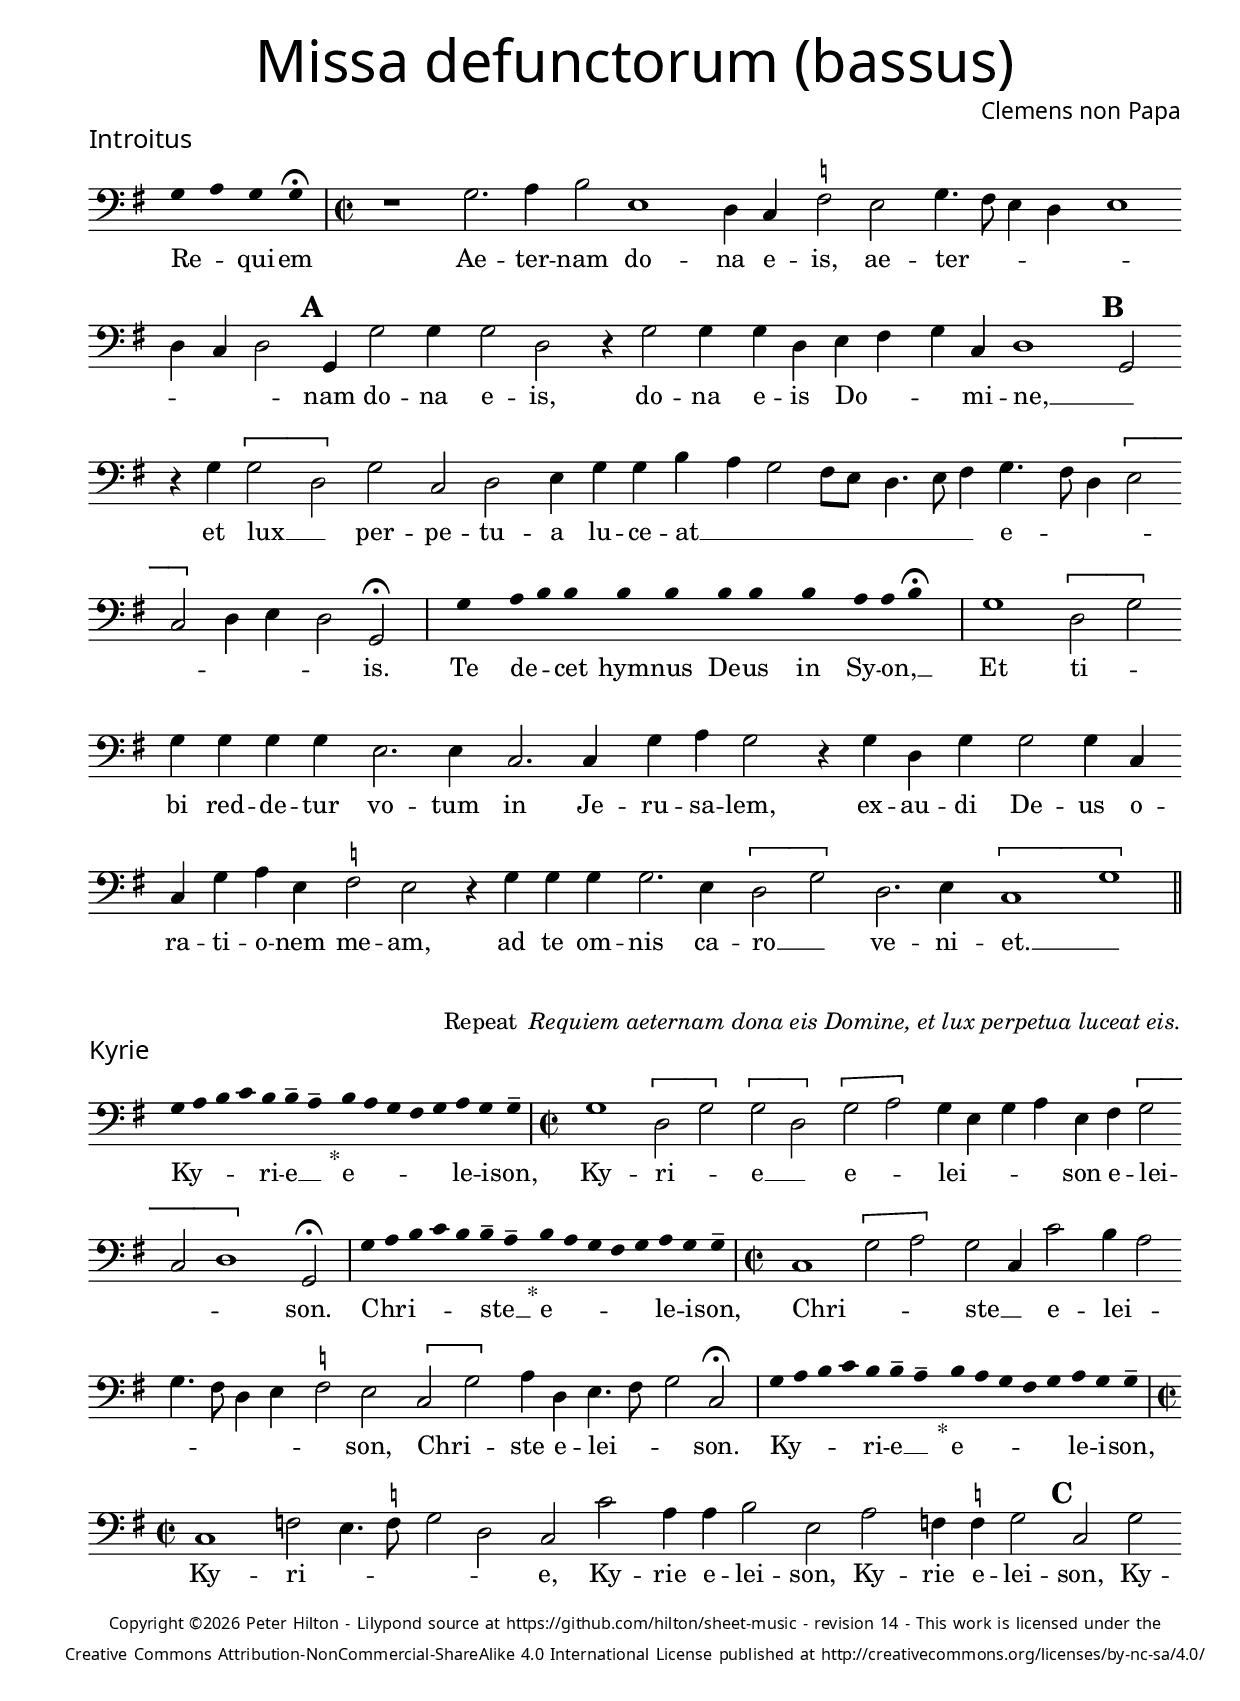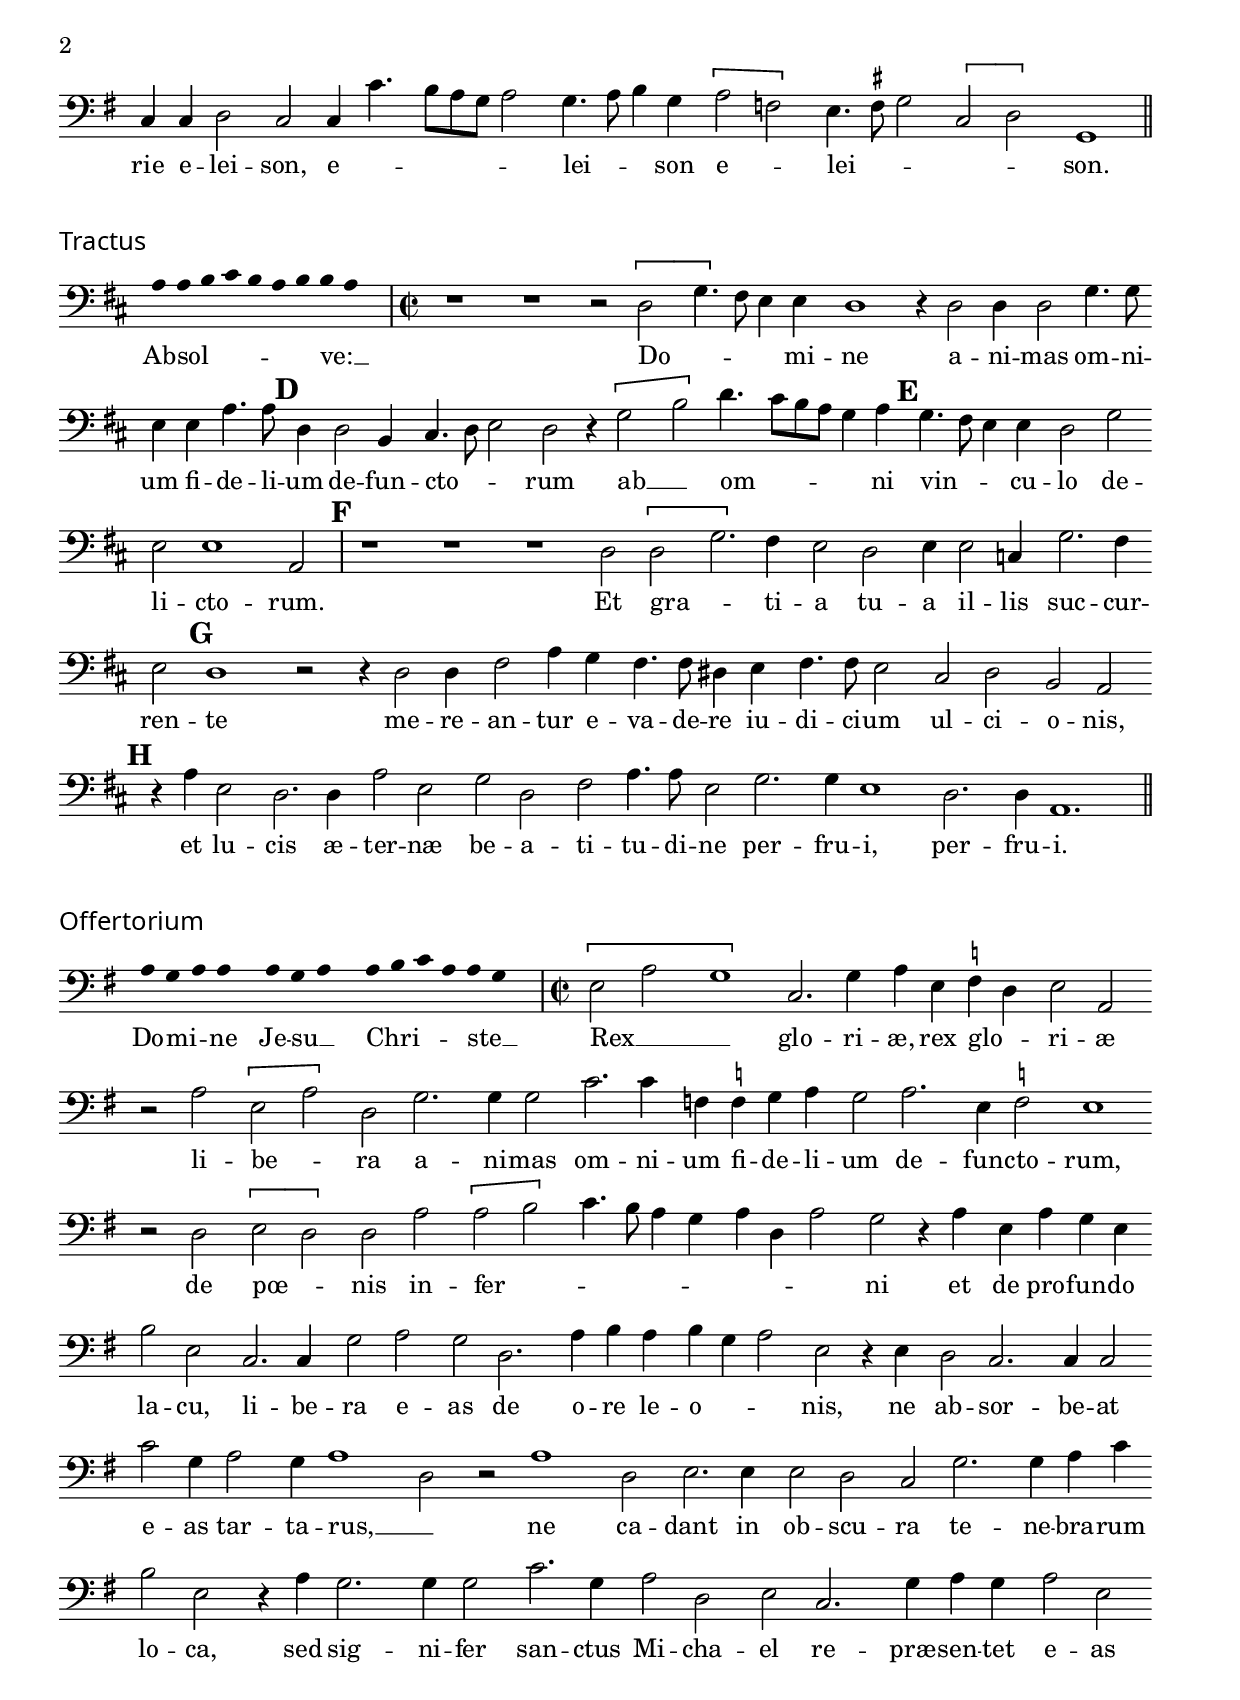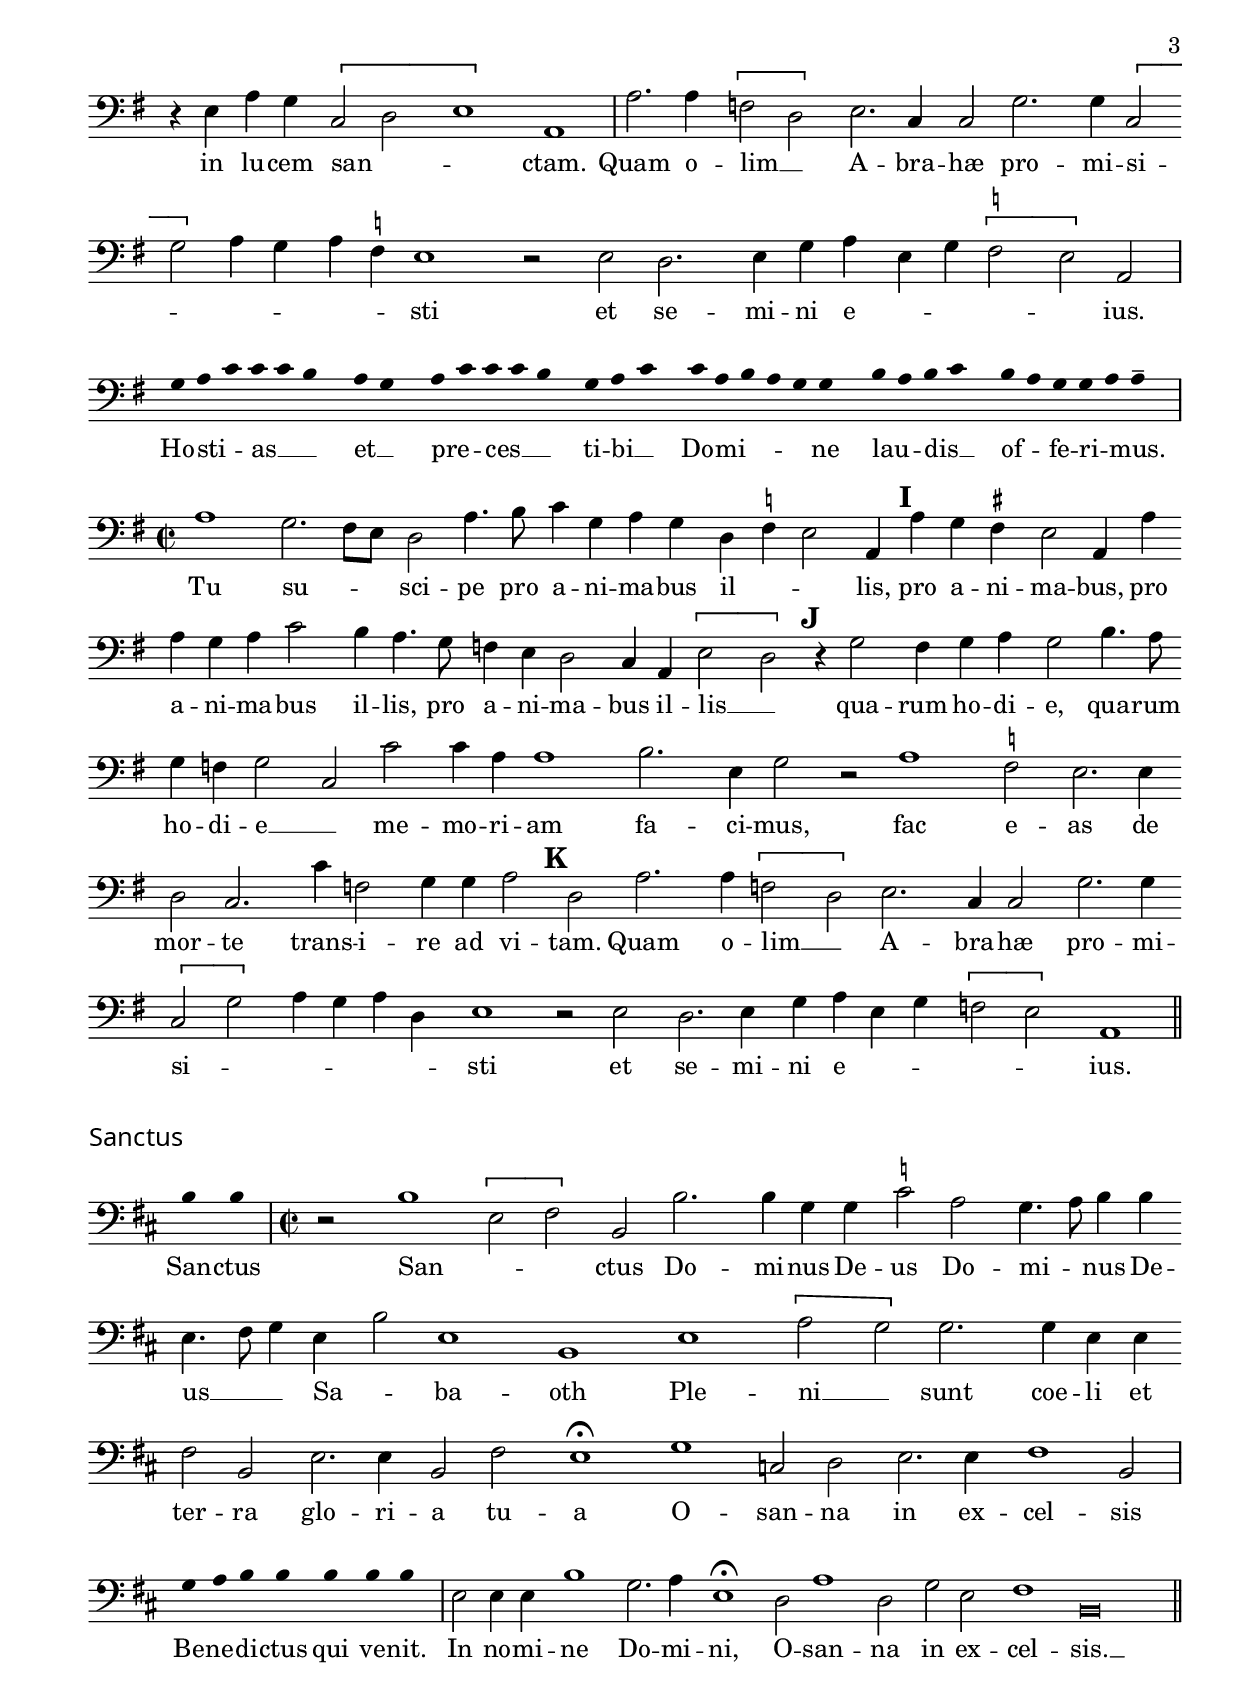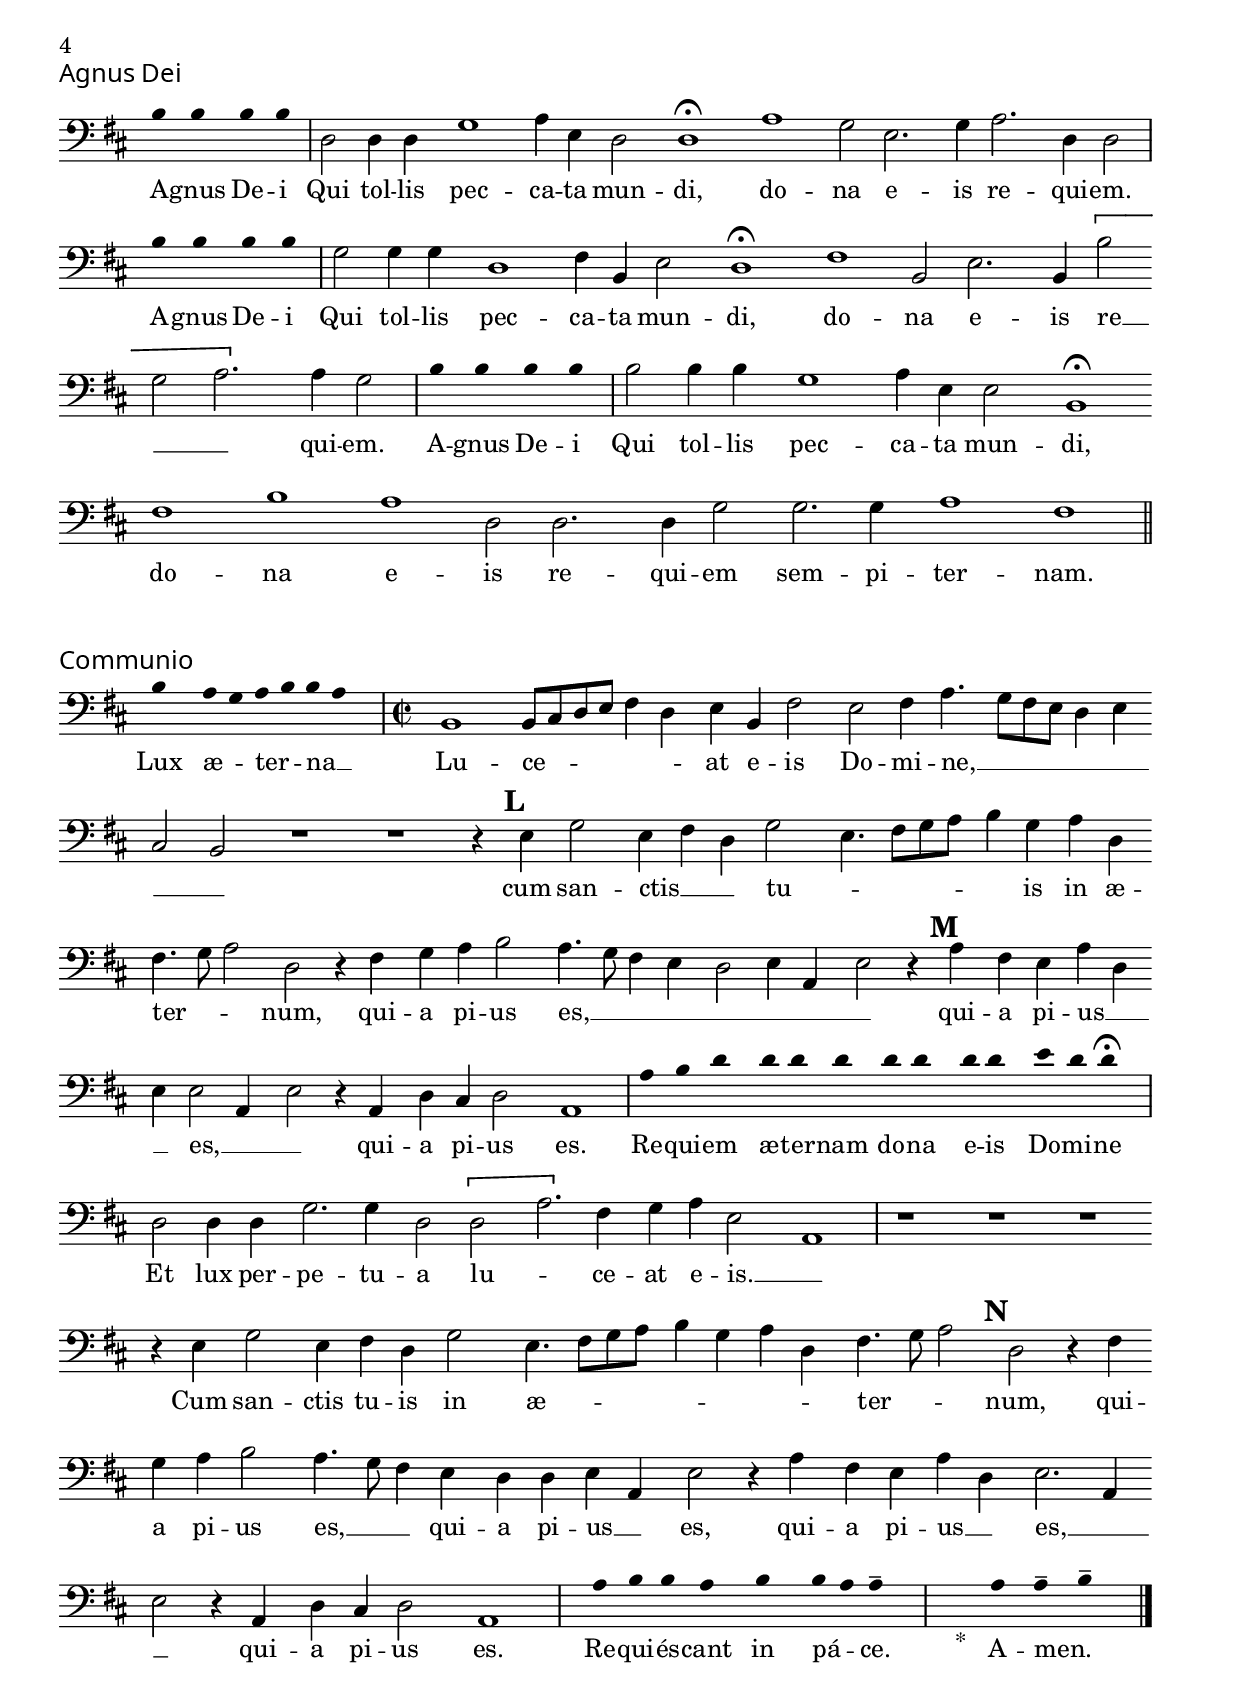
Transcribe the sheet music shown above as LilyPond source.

% http://www.cpdl.org/wiki/index.php/Missa_pro_defunctis_(Jacobus_Clemens_non_Papa)
% Copyright ©2024 Peter Hilton - https://github.com/hilton

\version "2.24.2"
\pointAndClickOff
revision = "14"

\paper {
	#(define fonts (set-global-fonts #:sans "Source Sans Pro"))
	annotate-spacing = ##f
	two-sided = ##t
	inner-margin = 15\mm
	outer-margin = 10\mm
	top-margin = 10\mm
	bottom-margin = 10\mm
 	markup-system-spacing = #'( (padding . 1) )
	indent = 0
	ragged-bottom = ##f
	ragged-last-bottom = ##f
} 

year = #(strftime "©%Y" (localtime (current-time)))

\header {
	title = \markup \medium \fontsize #4 \override #'(font-name . "Source Sans Pro Light") {
		"Missa defunctorum (bassus)"
	}
	composer = \markup \sans { Clemens non Papa }
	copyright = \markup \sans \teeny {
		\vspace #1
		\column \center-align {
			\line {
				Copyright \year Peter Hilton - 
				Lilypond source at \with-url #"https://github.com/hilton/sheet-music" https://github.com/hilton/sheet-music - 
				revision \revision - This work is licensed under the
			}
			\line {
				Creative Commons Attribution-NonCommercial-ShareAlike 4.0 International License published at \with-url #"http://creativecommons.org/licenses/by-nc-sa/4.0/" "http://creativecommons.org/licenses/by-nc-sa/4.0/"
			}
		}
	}
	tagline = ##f
}

\layout {
	ragged-right = ##f
	ragged-last = ##f
	\context {
		\Score
		\override SpanBar.transparent = ##t
		\override BarLine.transparent = ##t
		\remove "Bar_number_engraver"
		\remove "Metronome_mark_engraver"
		\override SpacingSpanner.base-shortest-duration = #(ly:make-moment 1/8)
	}
	\context { 
		\Voice 
		\override NoteHead.style = #'baroque
		\consists "Horizontal_bracket_engraver"
	}
}

global = { 
	\time 2/2
	\tempo 2 = 44
	\set Score.barNumberVisibility = #all-bar-numbers-visible
	\set Staff.midiInstrument = "choir aahs"
	\accidentalStyle "forget"
}

globalF = { 
	\key f \major
}


globalC = { 
	\key c \major
}

showBarLine = {
	\once \override Score.BarLine.transparent = ##f
	\once \override Score.SpanBar.transparent = ##f 
}
ficta = { \once \set suggestAccidentals = ##t }


% INTROITUS

bass = \new Voice {
	\relative c {
		\clef "bass"
		\once \override Staff.TimeSignature.stencil = ##f
		\override Stem.transparent = ##t 
		\cadenzaOn f4 g f f \fermata \cadenzaOff
		\override Stem.transparent = ##f
		\time 2/2
		\showBarLine\bar "|"
		
		r1 f2. g4 a2 d,1
		c4 bes \ficta es2 d f4. e8 d4 c d1 c4 bes c2 \mark \default f,4 f'2 f4
		f2 c r4 f2 f4 f c d e f bes, c1 \mark \default f,2 r4 f' \[f2
			
		c\] f bes, c d4 f f a g f2 e8 d c4. d8 e4 f4. e8 c4 \[d2 
		bes\] c4 d c2 f, \fermata
		\showBarLine \bar "|"

		\once \override Staff.TimeSignature.stencil = ##f
		\override Stem.transparent = ##t
		\cadenzaOn s8 f'8 s g8 a a s a8 a s a8 a s a8 s g8 g a \fermata s \cadenzaOff
		\override Stem.transparent = ##f
		\showBarLine\bar "|"

		f1 \[c2 f\] f4 f f f d2. d4
		bes2. bes4 f' g f2 r4 f4 c f f2 f4 bes, bes f' g d \ficta es2 d
		r4 f f f f2. d4 \[c2 f\] c2. d4 \[bes1 f'\]
		\showBarLine \bar "||"
	}
	\addlyrics {
		Re -- _ qui -- em 
		Ae -- ter -- nam do -- na e -- is, ae -- ter -- _ _ _ _ _ _ _ nam do -- na e -- is,
		do -- na e -- is Do -- _ _ mi -- ne, __ _
		et lux __ _ per -- pe -- tu -- a lu -- ce -- at __ _ _ _ _ _ _ _ e -- _ _ _ _ _ _ _ is.

		Te de -- _ cet hym -- nus De -- us in Sy -- on, __ _
		
		Et ti -- _ bi red -- de -- tur vo -- tum
		in Je -- ru -- sa -- lem, ex -- au -- di De -- us o -- ra -- ti  -- o -- nem me -- am,
		ad te om -- nis ca -- ro __ _ ve -- ni -- et. __ _
	}
}

\score {
	\transpose f g {
		<<
		      \new Staff << \globalF \bass >> 
		>>
	}
	\header {
		piece = \markup \larger \sans { Introitus }
	}
}

\markup {
	\column {
		\fill-line {
			\line { }
			\line { }
			\line \right-align { Repeat \italic " Requiem aeternam dona eis Domine, et lux perpetua luceat eis." }
		}
	}
}

% KYRIE

bass = \new Voice {
	\relative c {
		\clef "bass"
		\once \override Staff.TimeSignature.stencil = ##f
		\override Stem.transparent = ##t 
		\cadenzaOn f8 g a bes a a-- g-- s4_"*" a8 g f e f g f f-- \cadenzaOff
		\override Stem.transparent = ##f
		\showBarLine\bar "|"		
		\time 2/2
		
		f1 \[c2 f\] \[f c\] \[f g\] f4 d f g d e \[f2
		bes, c1\] f,2 \fermata
		\showBarLine \bar "|"

		\once \override Staff.TimeSignature.stencil = ##f
		\override Stem.transparent = ##t 
		\cadenzaOn f'8 g a bes a a-- g-- s4_"*" a8 g f e f g f f-- \cadenzaOff
		\override Stem.transparent = ##f
		\showBarLine\bar "|"
		\time 2/2
		
		bes,1 \[f'2 g\] f bes,4 bes'2 a4 g2 f4. e8 c4 d
		\ficta es2 d \[bes f'\] g4 c, d4. e8 f2 bes, \fermata
		\showBarLine \bar "|"

		\once \override Staff.TimeSignature.stencil = ##f
		\override Stem.transparent = ##t 
		\cadenzaOn f'8 g a bes a a-- g-- s4_"*" a8 g f e f g f f-- \cadenzaOff
		\override Stem.transparent = ##f
		\showBarLine\bar "|"
		\time 2/2
		
		bes,1 es2 d4. \ficta es8 f2 c bes bes' g4 g a2 d, g es4 \ficta es f2 \mark #3 bes, f' bes,4 bes c2
		bes2 bes4 bes'4. a8 g f g2 f4. g8 a4 f \[g2 es\] d4. \ficta e!8 f2 \[bes, c\] f,1
		\showBarLine \bar "||"
	}
	\addlyrics {
		Ky -- _ _ _ ri -- e __ _ e -- _ _ _ _ le -- i -- son,
		Ky -- ri -- _ e __ _ e -- _ lei -- _ _ _ son e -- lei -- _ _ son.

		Chri -- _ _ _ _ ste __ _ e -- _ _ _ _ le -- i -- son,
		Chri -- _ _ ste __ _ e -- lei -- _ _ _ _ _ _ son, Chri -- _ ste e -- lei -- _ _ son.

		Ky -- _ _ _ ri -- e __ _ e -- _ _ _ _ le -- i -- son,
		Ky -- ri -- _ _ _ _ 
		e, Ky -- rie e -- lei -- son, Ky -- rie e -- lei -- son, Ky -- rie e -- lei -- 
		son, e -- _ _ _ _ _ lei -- _ _ son e -- _ lei -- _ _ _ _ son.
	}
}

\score {
	\transpose f g {
	  	<< 
			\new Staff << \global \globalF \bass >> 
		>> 
	}
	\header {
		piece = \markup \larger \sans { Kyrie }
	}
}


% TRACTUS

bass = \new Voice {
	\relative c {
		\clef "bass"
		\once \override Staff.TimeSignature.stencil = ##f
		\override Stem.transparent = ##t \cadenzaOn
		g'8 g a b a g a a g s
		\cadenzaOff \override Stem.transparent = ##f
		\showBarLine \bar "|" \time 2/2
		
		r1 r r2 \[c, f4.\] e8 d4 d |
		c1 r4 c2 c4 c2 f4. f8 d4 d g4. g8 \mark #4 c,4 c2 a4 b4. c8 d2 |

		c2 r4 \[f2 a2\] c4. b8 a g f4 g \mark #5 f4. e8 d4 d c2 f d d1
		g,2 \showBarLine \bar "|"
		\mark #6 r1 r r c2 \[c f2.\] e4 |
		d2 c d4 d2 bes4 f'2. e4 d2 \mark #7 c1 r2 r4 c2 c4 |
		e2 g4 f e4. e8 cis4 d e4. e8 d2 b c a g \mark #8 r4 g' d2 |

		c2. c4 g'2 d f c e g4. g8 d2 f2. f4 d1
		c2. c4 g1.
		\showBarLine \bar "||"
	}
	\addlyrics {
		Ab -- sol -- _ _ _ _ _ ve: __ _ 
		Do -- _ _ _ mi -- 
		ne a -- ni -- mas om -- ni -- um fi -- de -- li -- um de -- fun -- cto -- _ _

		rum ab __ _ om -- _ _ _ _ ni vin -- _ _ cu -- lo de -- li -- cto --
		rum. Et gra -- _ ti -- 
		a tu -- a il -- lis suc -- cur -- ren -- te me -- re -- 
		an -- tur e -- va -- de -- re iu -- di -- ci -- um ul -- ci -- o -- nis, et lu -- 

		cis æ -- ter -- næ be -- a -- ti -- tu -- di -- ne per -- fru -- i, 
		per -- fru -- i.
	}
}

\score {
	\transpose f g {
	  	<< 
			\new Staff << \global \globalC \bass >> 
		>> 
	}
	\header {
		piece = \markup \larger \sans { Tractus }
	}
}

% OFFERTORIUM

bass = \new Voice {
	\relative c {
		\clef "bass"
		\once \override Staff.TimeSignature.stencil = ##f
		\override Stem.transparent = ##t \cadenzaOn
		g'8 f g g s g8 f g s g8 a bes g g f s
		\cadenzaOff \override Stem.transparent = ##f
		\showBarLine \bar "|" \time 2/2
		
		\[d2 g f1\] bes,2. f'4 g d \ficta es c d2 g, |
		r g' \[d g\] c, f2. f4 f2 bes2. bes4 es, \ficta es f g f2 g2.

		d4 \ficta es2 d1 r2 c \[d c\] c g' \[g a\] bes4. a8 g4 f |
		g c, g'2 f r4 g d g f d a'2 d, bes2. bes4 f'2 g |
		f c2. g'4 a g a f g2 d r4 d c2 bes2. bes4 bes2 |
		bes' f4 g2 f4 g1 c,2 r g'1 c,2 d2. d4 d2 c |

		bes f'2. f4 g bes a2 d, r4 g4 f2. f4 f2 bes2. f4 |
		g2 c, d bes2. f'4 g f g2 d r4 d g f \[bes,2 c |
		d1\] g, \showBarLine \bar "|"
		g'2. g4 \[es2 c\] d2. bes4 bes2 f'2. f4 \[bes,2 |
		f'\] g4 f g \ficta es d1 r2 d c2. d4 f g d f \ficta \[es2 d\] g, |
		\showBarLine \bar "|"
	}
	\addlyrics {
		Do -- mi -- _ ne Je -- su __ _ Chri -- _ _ _ ste __ _
		Rex __ _ _ glo -- ri -- æ, rex glo -- _ ri -- æ
		li -- be -- _ ra a -- ni -- mas om -- ni -- um fi -- de -- li -- um de -- 
		
		fun -- cto -- rum, de pœ -- _ nis in -- fer -- _ _ _ _ _ 
		_ _ _ ni et de pro -- fun -- do la -- cu, li -- be -- ra e --
		as de o -- re le -- o -- _ _ nis, ne ab -- sor -- be -- at
		e -- as tar -- ta -- rus, __ _ ne ca -- dant in ob -- scu -- 

		ra te -- ne -- bra -- rum lo -- ca,  sed sig -- ni -- fer san -- ctus
		Mi -- cha -- el re -- præ -- sen -- tet e -- as in lu -- cem san -- _
		_ ctam. Quam o -- lim __ _ A -- bra -- hæ pro -- mi -- si -- 
		_ _ _ _ _ sti et se -- mi -- ni e -- _ _ _ _ ius.
	}
}

\score {
	\transpose f g {
	  	<< 
			\new Staff << \global \globalF \bass >> 
		>> 
	}
	\header {
		piece = \markup \larger \sans { Offertorium }
	}
}

\score {
	\transpose f g {
	\new Staff <<
		\key f \major
		\new Voice = "tenor" {
			\relative c {
				\clef "bass"
				\once \omit Staff.TimeSignature
				\cadenzaOn
				\override Stem.transparent = ##t 
				f4 g bes bes bes a s  g f s  g bes bes bes a s  f g bes s  bes g a g f f s  a g a bes s  a g f f g g-- s \showBarLine\bar "|"
				\cadenzaOff
			}
		}
		\addlyrics {
			Ho -- sti -- _ as __ _ _ et __ _ pre -- _ ces __ _ _ ti -- bi __ _ 
			Do -- mi -- _ _ _ ne lau -- _ dis __ _ of -- _ fe -- ri -- _ mus.
		}
	>>
	}
}

bass = \new Voice {
	\relative c {
		\clef "bass"
		\set Score.rehearsalMarkFormatter = #format-mark-alphabet
		g'1 f2. e8 d |
		c2 g'4. a8 bes4 f g f c \ficta es d2 g,4 \mark #9 g' f \ficta e! d2 g,4 g' g f g bes2
		a4 g4. f8 | es4 d c2 bes4 g \[d'2 c\] \mark #10 r4 f2 e4 f g f2 a4. g8 |
		f4 es f2 bes, bes' bes4 g g1 a2. d,4 f2 r g1
		
		\ficta es2 | d2. d4 c2 bes2. bes'4 es,2 f4 f g2 \mark #11 c, g'2. g4 \[es2 |
		c\] d2. bes4 bes2 f'2. f4 \[bes,2 f'\] g4 f g c, d1 |
		r2 d c2. d4 f g d f \[es2 d\] g,1
		\showBarLine \bar "||"
	}
	\addlyrics {
		Tu su -- _ _ sci -- pe pro a -- ni -- ma -- bus il -- _ _ lis, pro a -- ni -- ma -- bus, pro a -- ni -- ma -- bus 
		il -- lis, pro a -- ni -- ma -- bus il -- lis __ _ qua -- rum ho -- di -- e, qua -- rum ho -- di -- e __ _
		me -- mo -- ri -- am fa -- ci -- mus, fac

		e -- as de mor -- te trans -- i -- re ad vi -- tam. Quam o -- lim __ _
		A -- bra -- hæ pro -- mi -- si -- _ _ _ _ _ sti
		et se -- mi -- ni e -- _ _ _ _ ius.
	}
}

\score {
	\transpose f g {
	  	<< 
			\new Staff << \global \globalF \bass >> 
		>> 
	}
}


% SANCTUS 

bass = \new Voice {
	\relative c' {
		\clef "bass"
		\once \override Staff.TimeSignature.stencil = ##f
		\override Stem.transparent = ##t a4 a \override Stem.transparent = ##f
		\showBarLine\bar "|"
		\time 2/2
		
		r2 a1 \[d,2 e\] a, a'2. a4 f f \ficta bes2
		g2 f4. g8 a4 a d,4. e8 f4 d a'2 d,1 a 
		d \[g2 f\] f2. f4 d d e2 a, d2. d4 a2 e' d1 \fermata 
		f1 bes,2 c d2. d4 e1 a,2
		\showBarLine \bar "|"
	}
	\addlyrics {
		San -- ctus
		San -- _ _ ctus Do -- mi -- nus De -- us 
		Do -- mi -- _ nus De -- us __ _ _ Sa -- _ ba -- oth
		Ple -- ni __ _ sunt coe -- li et ter -- ra glo -- ri -- a tu -- a
		O -- san -- na in ex -- cel -- sis
	}
}

\score {
	\transpose f g {
	  	<< 
			\new Staff << \global \globalC \bass >> 
		>> 
	}
	\header {
		piece = \markup \larger \sans { Sanctus }
	}
}

% BENEDICTUS

bass = \new Voice {
	\relative c {
		\clef "bass"
		\once \override Staff.TimeSignature.stencil = ##f
		\cadenzaOn
		\override Stem.transparent = ##t f8 g a a s a s a a s \override Stem.transparent = ##f 
		\cadenzaOff \showBarLine \bar "|"
		
		d,2 d4 d a'1 f2. g4 d1 \fermata c2 g'1 c,2
		f d e1 a,\breve
		\showBarLine \bar "||"
	}
	\addlyrics {
		Be -- ne -- di -- ctus qui ve -- nit.
		In no -- mi -- ne Do -- mi -- ni, O -- san -- na
		in ex -- cel -- sis. __
	}
}

\score {
	\transpose f g {
	  	<< 
			\new Staff << \global \globalC \bass >> 
		>> 
	}
}

% AGNUS DEI

bass = \new Voice {
	\relative c' {
		\clef "bass"
		\once \override Staff.TimeSignature.stencil = ##f
		\override Stem.transparent = ##t a4 a a a \override Stem.transparent = ##f \showBarLine\bar "|"
		c,2 c4 c f1 g4 d c2 c1\fermata g' f2 d2. f4 g2. c,4 c2 \showBarLine \bar "|"
		
		\override Stem.transparent = ##t a'4 a a a \override Stem.transparent = ##f \showBarLine\bar "|"
		f2 f4 f c1 e4 a, d2 c1\fermata e a,2 d2. a4 \[a'2 f g2.\] g4 f2 \showBarLine \bar "|"
		
		\override Stem.transparent = ##t a4 a a a \override Stem.transparent = ##f \showBarLine\bar "|"
		a2 a4 a f1 g4 d d2 a1\fermata e' a g c,2 c2. c4 f2 f2. f4 g1 e \showBarLine \bar "||"
	}
	\addlyrics {
		A -- gnus De -- i
		Qui tol -- lis pec -- ca -- ta mun -- di, do -- na e -- is re -- qui -- em.
		A -- gnus De -- i
		Qui tol -- lis pec -- ca -- ta mun -- di, do -- na e -- is re __ _ _ qui -- em.
		A -- gnus De -- i
		Qui tol -- lis pec -- ca -- ta mun -- di, do -- na e -- is re -- qui -- em sem -- pi -- ter -- nam.
	}
}

\score {
	\transpose f g {
	  	<< 
			\new Staff << \global \globalC \bass >> 
		>> 
	}
	\header {
		piece = \markup \larger \sans { Agnus Dei }
	}
}

% COMMUNIO

bass = \new Voice {
	\relative c {
		\clef "bass"
		\once \override Staff.TimeSignature.stencil = ##f
		\override Stem.transparent = ##t
		\cadenzaOn a'8 s g f g a a g s \cadenzaOff
		\override Stem.transparent = ##f
		\showBarLine\bar "|"
		\time 2/2
		
		a,1 a8 b c d e4 c d a e'2 d e4 g4. f8 e d c4 d |
		b2 a r1 r1 r4 \mark #11 d f2 d4 e c f2 d4. e8 f g |
		a4 f g c, e4. f8 g2 c, r4 e | f g a2 g4. f8 e4 d c2 d4 g, |

		d'2 r4 \mark #12 g e d g c, d d2 g,4 d'2 r4 g, c b c2 g1 |
		\showBarLine \bar "|"
		
		\once \override Staff.TimeSignature.stencil = ##f
		\override Stem.transparent = ##t 
		\cadenzaOn g'8 a c s  c c c s  c c s  c c s  d c c \fermata s \cadenzaOff
		\override Stem.transparent = ##f
		\showBarLine\bar "|"
		
		c,2 c4 c f2. f4 c2 \[c 
		g'2.\] e4 f g d2 g,1 |
		\showBarLine \bar "|"
		r1 r r r4 d' f2 d4 e c f2 d4. e8 f g |

		a4 f g c, e4. f8 g2 \mark #13 c, r4 e f g a2 g4. f8 e4 d c c d g, |
		d'2 r4 g e d g c, d2. g,4 d'2 r4 g, c b c2 g1 |
		\showBarLine \bar "|"
		
		\cadenzaOn \override Stem.transparent = ##t
		s8 g'8 a a g s  a s  a g g-- s \showBarLine \bar "|"
		s8 s4_"*" s g g-- a-- s8 \showBarLine \bar "|."
		\cadenzaOff
	}
	\addlyrics {
		Lux æ -- _ ter -- _ na __ _ 
		Lu -- ce -- _ _ _ _ _ at e -- is Do -- mi -- ne, __ _ _ _ _ _ _ _
		cum san -- ctis __ _ _ tu -- _ _ _ _ _ is in æ -- ter -- _ _ num,
		qui -- a pi -- us es, __ _ _ _ _ _ _ _ qui -- a pi -- us __ _ _ es, __ _ _ qui -- a pi -- us es.
		
		Re -- qui -- em æ -- ter -- nam do -- na e -- is Do -- mi -- ne 

		Et lux per -- pe -- tu -- a lu -- 
		_ ce -- at e -- is. __ _ 
		Cum san -- ctis tu -- is in æ -- _ _ _ _ _ _ _ ter -- _ _ num,
		qui -- a pi -- us es, __ _ _ qui -- a pi -- us __ _ es, qui -- a pi -- us __ _ es, __ _ _ qui -- a pi -- us es.
		
		Re -- qui -- és -- cant in pá -- _ ce. A -- men. _
	}
}

\score {
	\transpose f g {
	  	<< 
			\new Staff << \global \globalC \bass >> 
		>> 
	}
	\header {
		piece = \markup \larger \sans { Communio }
	}
}
